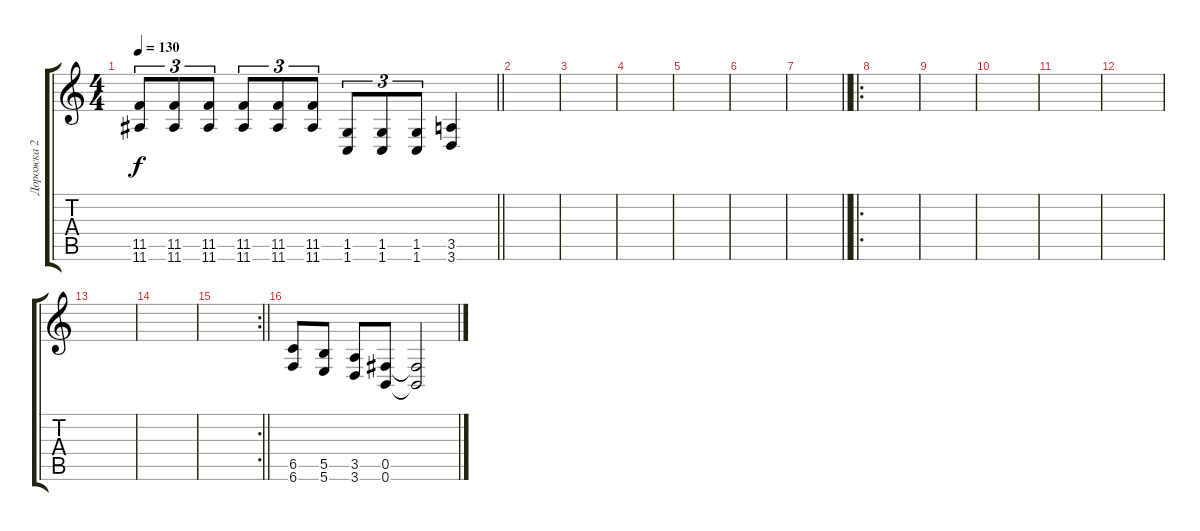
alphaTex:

\track ("Дорожка 2" "Дорожка 2") {instrument distortionguitar}
\staff {score tabs}
\tuning (Db4 Ab3 E3 B2 Gb2 B1) {hide}
\ts (4 4)
\tempo 130
\clef g2
\barLineRight lightlight
\ks c
(11.5 11.6).8{tu (3 2) dy f} (11.5 11.6).8{tu (3 2)} (11.5 11.6).8{tu (3 2)} (11.5 11.6).8{tu (3 2)} (11.5 11.6).8{tu (3 2)} (11.5 11.6).8{tu (3 2)} (1.5 1.6).8{tu (3 2)} (1.5 1.6).8{tu (3 2)} (1.5 1.6).8{tu (3 2)} (3.5 3.6).4 |
|
|
|
|
|
\barLineRight lightlight
|
\ro
|
|
|
|
|
|
|
\rc 2
\barLineRight lightlight
|
(6.5 6.6).8 (5.5 5.6).8 (3.5 3.6).8 (0.5 0.6).8 (0.5{t} 0.6{t}).2
